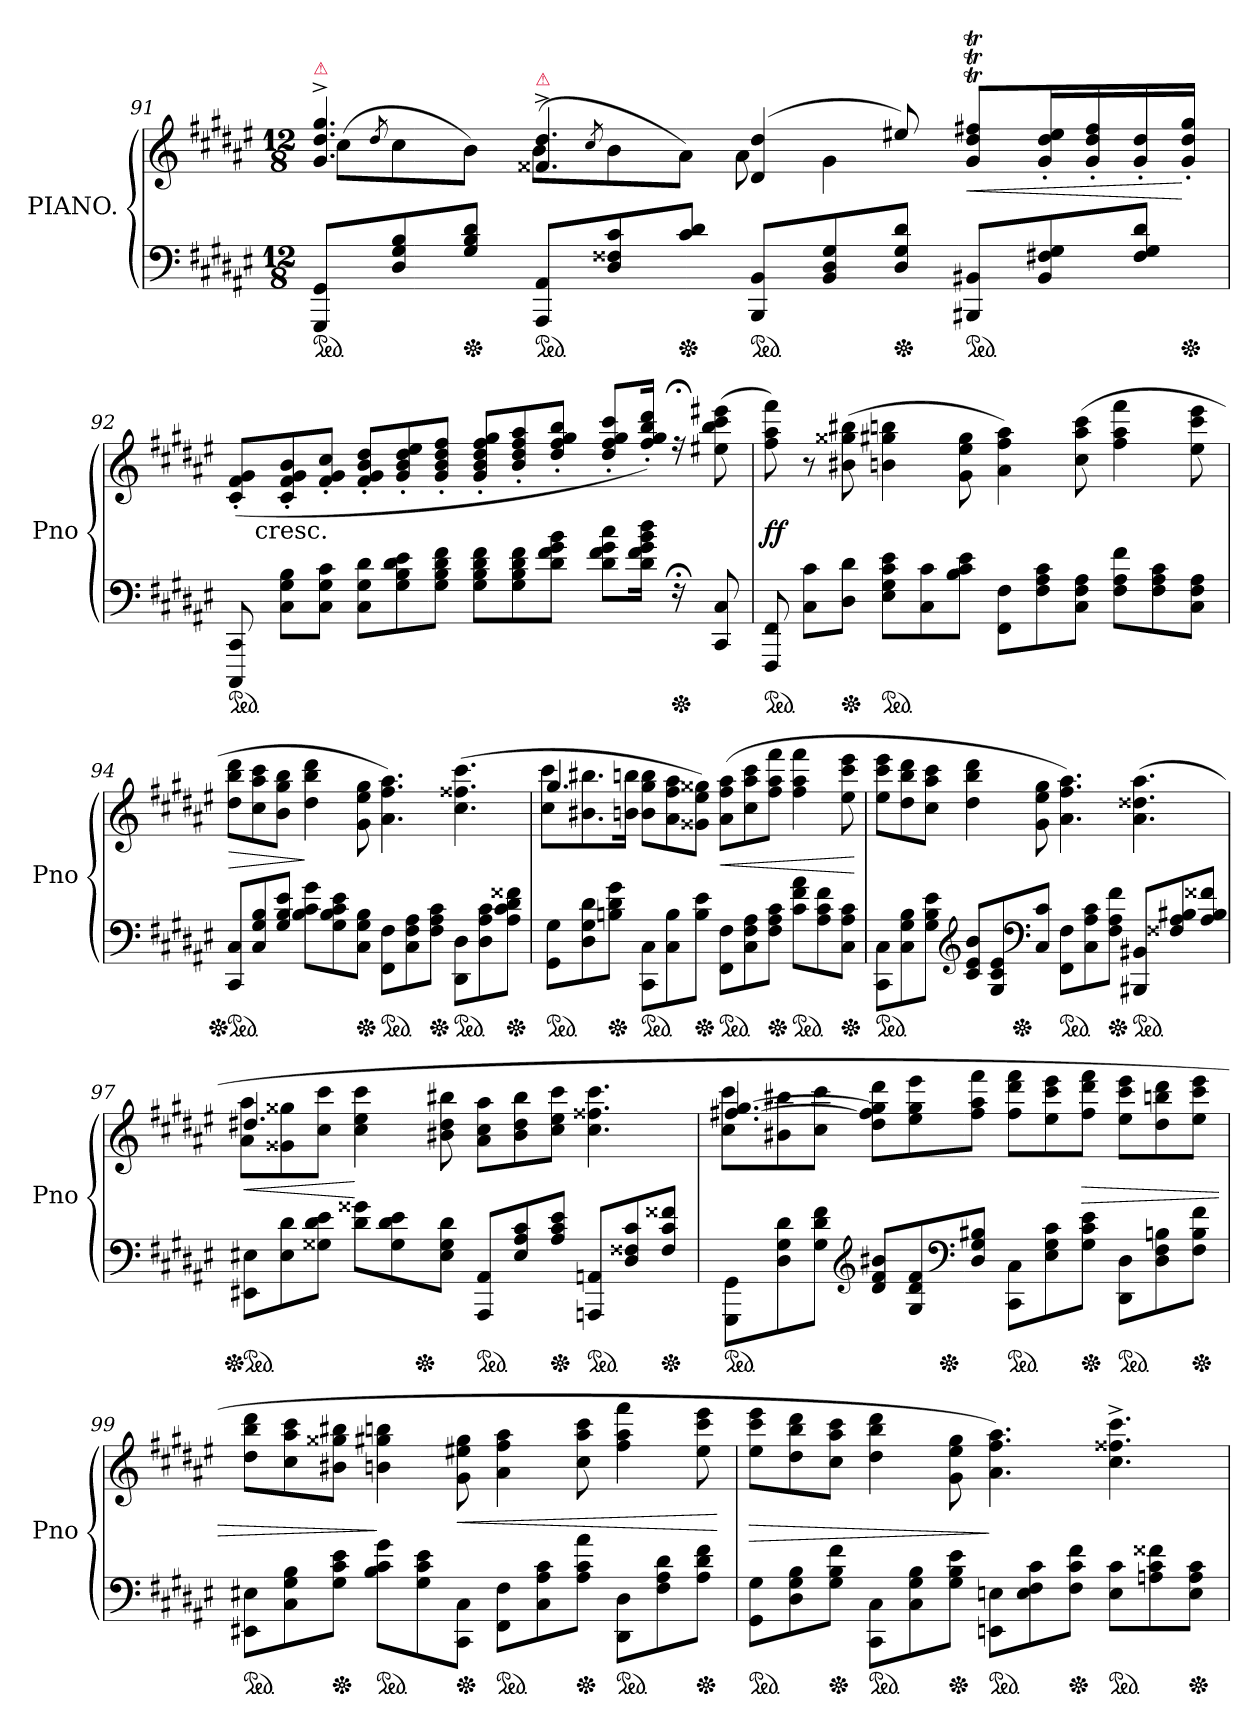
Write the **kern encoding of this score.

**kern	**kern	**dynam
*part1	*part1	*part1
*staff2	*staff1	*staff1/2
*I"PIANO.	*	*
*I'Pno	*	*
*clefF4	*clefG2	*
*k[f#c#g#d#a#e#]	*k[f#c#g#d#a#e#]	*
*M12/8	*M12/8	*
=91	=91	=91
*	*^	*
!	!LO:TX:a:color=crimson:t=⚠	!	!
*ped	*	*	*
8GGG#/ 8GG#/L	4.g#^< 4.dd#^< 4.gg#^<	(8cc#L	.
.	.	8qdd#/	.
8D#/ 8G#/ 8B/	.	8cc#	.
*Xped	*	*	*
8G#/ 8B/ 8d#/J	.	8bJ)	.
!	!LO:TX:a:color=crimson:t=⚠	!	!
*ped	*	*	*
8AAA#/ 8AA#/L	4.f##X^< 4.dd#^<	(8bL	.
.	.	8qcc#/	.
8D#/ 8F##X/ 8c#/	.	8b	.
*Xped	*	*	*
8c#/ 8d#/J	.	8a#J)	.
*ped	*	*	*
8BBB 8BBL	(4d# 4dd#	8a#	.
8BB 8D# 8G#	.	4g#	.
*Xped	*	*	*
8D# 8G# 8d#J	8ee#X)	.	.
*ped	*	*	*
8BBB#X 8BB#XL	8g#T/ 8dd#T/ 8ff#XT/L	4.rcyy	<
8BB# 8F#X 8G#	16g#'/ 16dd#'/ 16ee#'/L	.	.
.	16g#'/ 16dd#'/ 16ff#'/	.	.
8F# 8G# 8d#J	16g#'/ 16dd#'/	.	.
*Xped	*	*	*
.	16g#'/ 16dd#'/ 16gg#'/JJ	.	[
=92	=92	=92	=92
*ped	*	*	*
8CCC# 8CC#	(>8c#'> 8f#'> 8g#'>L	16ryy	.
!	!	!LO:TX:c:t=cresc.	!
.	.	1ryy	.
8C# 8G# 8BL	8c#'> 8f#'> 8g#'> 8b'>	.	.
8C# 8G# 8c#J	8f#'> 8g#'> 8cc#'>J	.	.
8C# 8G# 8d#L	8f#'>/ 8g#'>/ 8b'>/ 8dd#'>/L	.	.
8G# 8B 8d# 8e#	8g#'>/ 8b'>/ 8dd#'>/ 8ee#'>/	.	.
8G# 8B 8d# 8f#J	8g#'>/ 8b'>/ 8dd#'>/ 8ff#'>/J	.	.
8G# 8B 8d# 8f#L	8g#'>/ 8b'>/ 8dd#'>/ 8ff#'>/ 8gg#'>/L	.	.
8G# 8B 8d# 8f#	8b'>/ 8dd#'>/ 8ff#'>/ 8aa#'>/	.	.
8d#\ 8f#\ 8g#\ 8b\J	8dd#'>/ 8ff#'>/ 8gg#'>/ 8bb'>/J	.	.
.	.	4..ryy	.
8d#\ 8f#\ 8g#\ 8cc#\L	8dd#'>/ 8ff#'>/ 8gg#'>/ 8ccc#'>/L	.	.
16d#\ 16f#\ 16g#\ 16b\ 16dd#\Jk	16ff#'>/ 16gg#'>/ 16bb'>/ 16ddd#'>/Jk)	.	.
*Xped	*	*	*
16r;<F	16r;<ff	.	.
8CC# 8C#	(8ee#X 8bb 8ccc# 8eee#X	.	.
=93	=93	=93	=93
!	!LO:TX:a:i:t=più mosso	!	!
*	*v	*v	*
*ped	*	*
8FFF# 8FF#	8ff# 8aa# 8fff#)	ff
8C# 8c#L	8r	.
*Xped	*	*
8D# 8d#J	(8b#X 8gg##X 8bb#X	.
*ped	*	*
8E# 8G# 8c# 8e#L	4bn 4gg#X 4bbn	.
8C# 8c#	.	.
8B 8c# 8e#J	8g# 8ee# 8gg#	.
8FF# 8F#L	4a# 4ff# 4aa#)	.
8F# 8A# 8c#	.	.
8C# 8F# 8A#J	(8cc# 8aa# 8ccc#	.
8F# 8A# 8f#L	4ff# 4aa# 4fff#	.
8F# 8A# 8c#	.	.
8C# 8F# 8A#J	8ee# 8ccc# 8eee#	.
=94	=94	=94
*Xped	*	*
*ped	*	*
8CC#/ 8C#/L	8dd# 8bb 8ddd#L	>
8C#/ 8G#/ 8B/	8cc# 8aa# 8ccc#	.
8G#/ 8B/ 8e#/J	8b 8gg# 8bbJ	.
8B 8c# 8g#L	4dd# 4bb 4ddd#	]
8G# 8B 8c# 8e#	.	.
*Xped	*	*
8C# 8G# 8BJ	8g# 8ee# 8gg#	.
*ped	*	*
8FF# 8F#L	4.a# 4.ff# 4.aa#)	.
8C# 8F# 8A#	.	.
*Xped	*	*
8F# 8A# 8c#J	.	.
*ped	*	*
8DD# 8D#L	(4.cc# 4.ff##X 4.ccc#	.
8D# 8A# 8c#	.	.
*Xped	*	*
8A# 8c# 8d# 8f##XJ	.	.
=95	=95	=95
*	*^	*
*ped	*	*	*
8GG# 8G#L	4.gg#	8cc# 8ccc#L	.
8D# 8G# 8d#	.	8.b#X 8.bb#X	.
*Xped	*	*	*
8Bn 8d# 8g#J	.	.	.
.	.	16bn 16bbnJk	.
*ped	*	*	*
8CC# 8C#L	4.rbbbyy	8b 8gg# 8bbL	.
8C# 8B	.	8a# 8ff# 8aa#	.
*Xped	*	*	*
8B 8e#J	.	8g##X 8ee# 8gg##XJ)	.
*ped	*	*	*
8FF# 8F#L	2.rbbbyy	(8a# 8ff# 8aa#L	<
8C# 8F# 8A#	.	8cc# 8aa# 8ccc#	.
*Xped	*	*	*
8F# 8A# 8c#J	.	8ff# 8aa# 8fff#J	.
*ped	*	*	*
8c# 8f# 8a#L	.	4ff# 4aa# 4fff#	.
8A# 8c# 8f#	.	.	.
*Xped	*	*	*
8C# 8A# 8c#J	.	8ee# 8ccc# 8eee#	.
*	*v	*v	*
.	.	[
=96	=96	=96
*ped	*	*
*	*^	*
8CC# 8C#L	8ee# 8ccc# 8eee#L	2ryy	.
8C# 8G# 8B	8dd# 8bb 8ddd#	.	.
8G# 8B 8e#J	8cc# 8aa# 8ccc#J	.	.
*clefG2	*	*	*
8c#/ 8e#/ 8b/L	4dd# 4bb 4ddd#	.	.
8G#/ 8c#/ 8e#/	.	16ryy	.
*Xped	*	*	*
.	.	2...ryy	.
*clefF4	*	*	*
8C#/ 8c#/J	8g# 8ee# 8gg#	.	.
*ped	*	*	*
8FF# 8F#L	4.a# 4.ff# 4.aa#)	.	.
8C# 8A# 8c#	.	.	.
*Xped	*	*	*
8F# 8A# 8f#J	.	.	.
*ped	*	*	*
8BBB#X/ 8BB#X/L	(4.a# 4.dd##X 4.aa#	.	.
8F##X/ 8A#/ 8B#X/	.	.	.
8A#/ 8B#/ 8f##X/J	.	.	.
=97	=97	=97	=97
*	*	*^	*
*Xped	*	*	*	*
*ped	*	*	*	*
8EE#X 8E#XL	4.dd#X	8a# 8aa#L	2ryy	<
8E# 8d#	.	8g##X 8gg##X	.	.
8G##X 8d# 8e#J	.	8cc# 8ccc#J	.	.
8d# 8g##XL	4.rddddyy	4cc# 4ee# 4ccc#	.	[
8G## 8d# 8e#	.	.	16ryy	.
*Xped	*	*	*	*
.	.	.	2...ryy	.
8E# 8G## 8d#J	.	8b#X 8dd# 8bb#X	.	.
*ped	*	*	*	*
8AAA#/ 8AA#/L	2.rbbbyy	8a# 8cc# 8aa#L	.	.
8E#/ 8A#/ 8c#/	.	8b# 8dd# 8bb#	.	.
*Xped	*	*	*	*
8A#/ 8c#/ 8e#/J	.	8cc# 8ee# 8ccc#J	.	.
*ped	*	*	*	*
8AAAn/ 8AAn/L	.	4.cc# 4.ff##X 4.ccc#	.	.
8D#/ 8F##X/ 8c#/	.	.	.	.
*Xped	*	*	*	*
8F##/ 8c#/ 8f##X/J	.	.	.	.
=98	=98	=98	=98	=98
!LO:TX:b:color=crimson:t=⚠	!	!	!	!
*ped	*	*	*	*
8GGG#/ 8GG#/L	[4.ff#X [4.gg#	8cc# 8ccc#L	2ryy	.
8D#\ 8G#\ 8d#\	.	8b#X 8bb#X	.	.
8G#\ 8d#\ 8f#\J	.	8cc# 8ccc#J	.	.
*clefG2	*	*	*	*
8d# 8f# 8b#XL	4.rddddyy	8dd# 8ff#] 8gg#] 8ddd#L	.	.
8G# 8d# 8f#	.	8ee# 8gg# 8eee#	16ryy	.
*Xped	*	*	*	*
.	.	.	2...ryy	.
*clefF4	*	*	*	*
8D# 8G# 8B#XJ	.	8ff# 8aa# 8fff#J	.	.
*ped	*	*	*	*
8CC# 8C#L	2.rddddyy	8ff# 8ddd# 8fff#L	.	.
8E# 8G# 8c#	.	8ee# 8ccc# 8eee#	.	.
*Xped	*	*	*	*
8G# 8c# 8e#J	.	8ff# 8ddd# 8fff#J	.	>
*ped	*	*	*	*
8DD# 8D#L	.	8ee# 8ccc# 8eee#L	.	.
8D# 8F# 8Bn	.	8dd# 8bbn 8ddd#	.	.
*Xped	*	*	*	*
8F# 8B 8f#J	.	8ee# 8ccc# 8eee#J	.	.
*	*v	*v	*v	*
=99	=99	=99
*ped	*	*
8EE#X 8E#XL	8dd# 8bb 8ddd#L	.
8C# 8G# 8B	8cc# 8aa# 8ccc#	.
*Xped	*	*
8G# 8c# 8e#J	8b#X 8gg##X 8bb#XJ	.
*ped	*	*
8B 8c# 8g#L	4bn 4gg#X 4bbn	]
8G# 8c# 8e#	.	.
*Xped	*	*
8CC# 8C#J	8g# 8ee#X 8gg#	<
*ped	*	*
8FF# 8F#L	4a# 4ff# 4aa#	.
8C# 8A# 8c#	.	.
*Xped	*	*
8A# 8c# 8a#J	8cc# 8aa# 8ccc#	.
*ped	*	*
8DD# 8D#L	4ff# 4aa# 4fff#	.
8F# 8A# 8d#	.	.
*Xped	*	*
8A# 8d# 8f#J	8ee# 8ccc# 8eee#	.
.	.	[
=100	=100	=100
*ped	*	*
8GG# 8G#L	8ee# 8ccc# 8eee#L	>
8D# 8G# 8B	8dd# 8bb 8ddd#	.
*Xped	*	*
8G# 8B 8f#J	8cc# 8aa# 8ccc#J	.
*ped	*	*
8CC# 8C#L	4dd# 4bb 4ddd#	.
8C# 8G# 8B	.	.
*Xped	*	*
8G# 8B 8e#J	8g# 8ee# 8gg#	.
*ped	*	*
8EEn 8EnL	4.a# 4.ff# 4.aa#)	]
8E 8F# 8c#	.	.
*Xped	*	*
8F# 8c# 8f#J	.	.
*ped	*	*
8E 8c#L	4.cc#^< 4.ff##X^< 4.ccc#^<	.
8An 8c# 8f##X	.	.
*Xped	*	*
8E 8A 8c#J	.	.
=	=	=
*-	*-	*-
